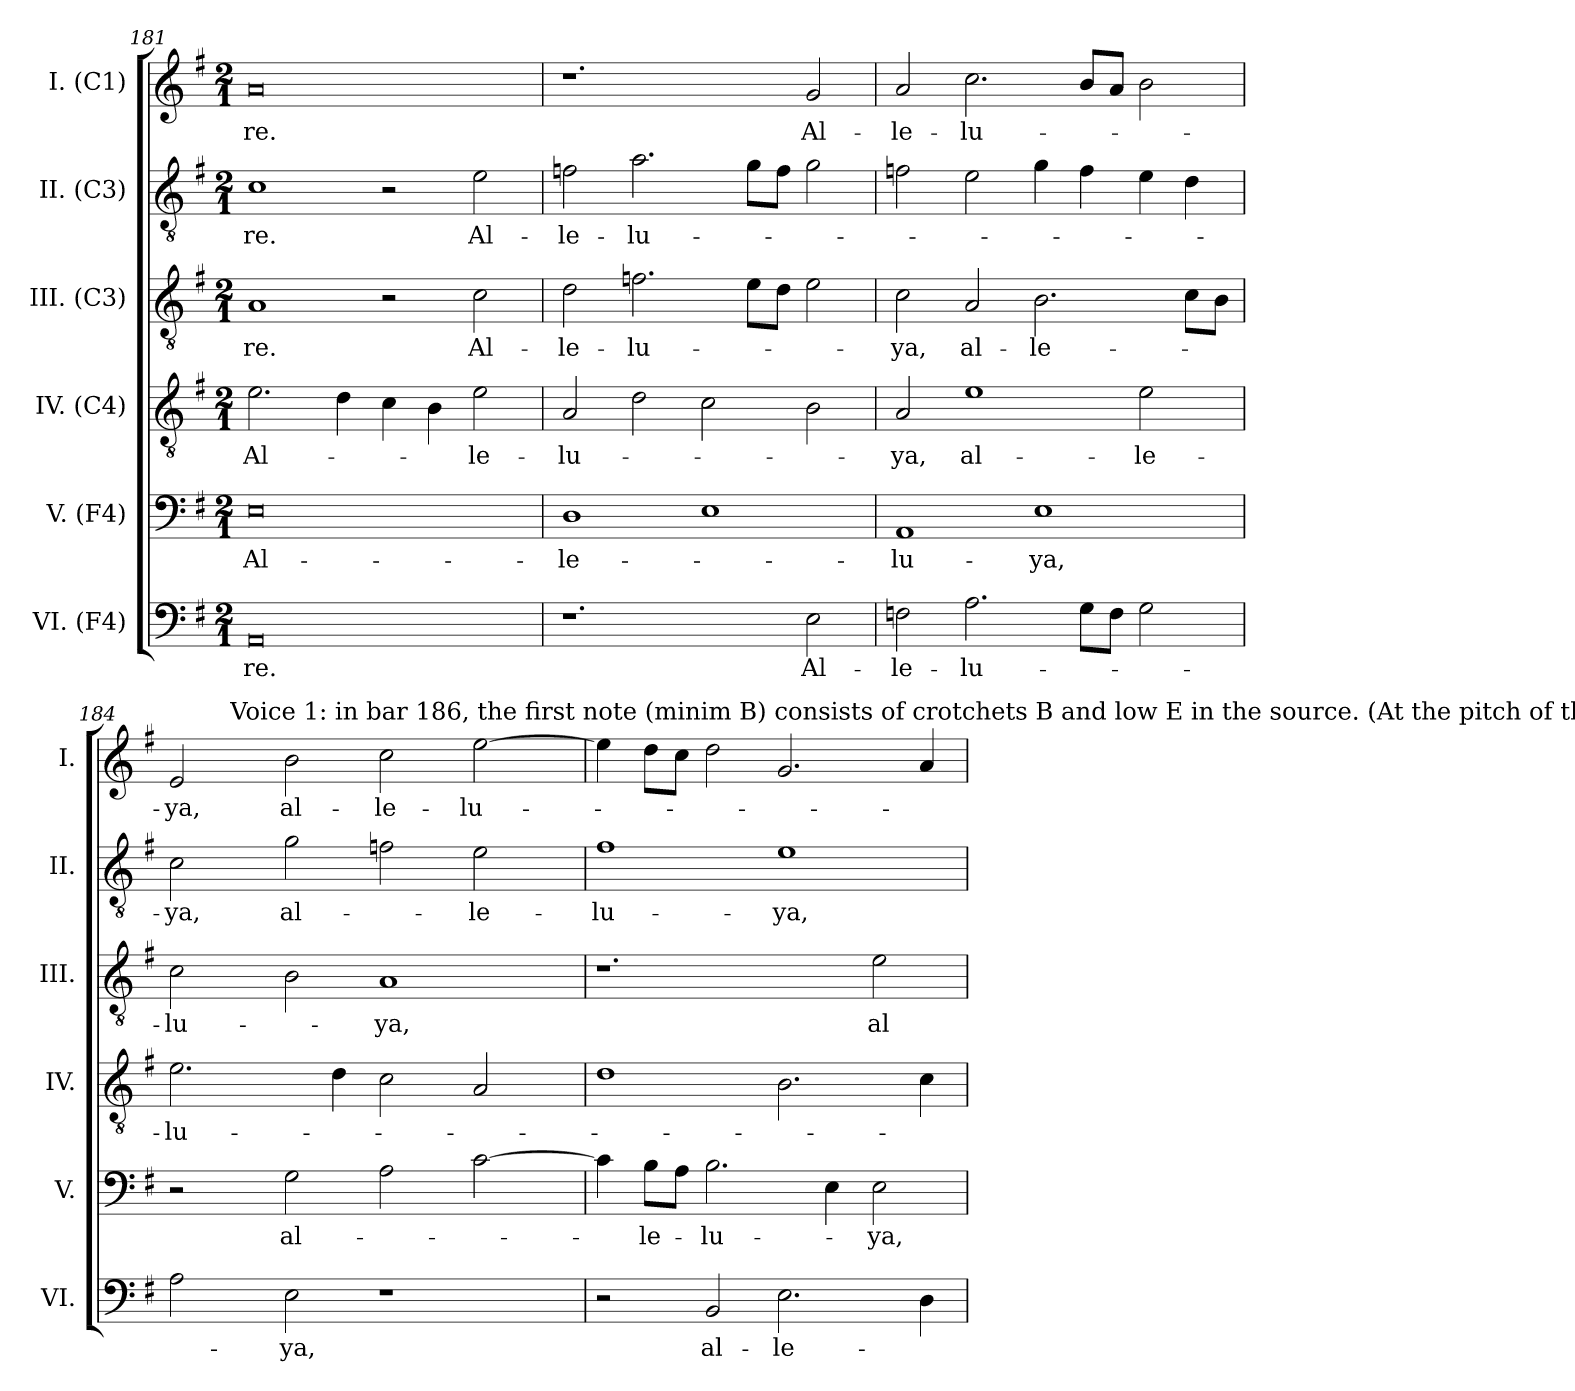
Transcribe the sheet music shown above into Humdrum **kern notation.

**kern	**text	**kern	**text	**kern	**text	**kern	**text	**kern	**text	**kern	**text
*part6	*part6	*part5	*part5	*part4	*part4	*part3	*part3	*part2	*part2	*part1	*part1
*staff6	*staff6	*staff5	*staff5	*staff4	*staff4	*staff3	*staff3	*staff2	*staff2	*staff1	*staff1
*I"VI. (F4)	*	*I"V. (F4)	*	*I"IV. (C4)	*	*I"III. (C3)	*	*I"II. (C3)	*	*I"I. (C1)	*
*I'VI.	*	*I'V.	*	*I'IV.	*	*I'III.	*	*I'II.	*	*I'I.	*
*clefF4	*	*clefF4	*	*clefGv2	*	*clefGv2	*	*clefGv2	*	*clefG2	*
*	*	*	*	*ITrd7c12	*	*ITrd7c12	*	*ITrd7c12	*	*	*
*k[f#]	*	*k[f#]	*	*k[f#]	*	*k[f#]	*	*k[f#]	*	*k[f#]	*
*G:	*	*G:	*	*G:	*	*G:	*	*G:	*	*G:	*
*M2/1	*	*M2/1	*	*M2/1	*	*M2/1	*	*M2/1	*	*M2/1	*
=181	=181	=181	=181	=181	=181	=181	=181	=181	=181	=181	=181
!	!LO:LY:b:color=#000000	!	!	!	!	!	!	!	!	!	!
!	!	!	!LO:LY:b:color=#000000	!	!	!	!	!	!	!	!
!	!	!	!	!	!LO:LY:b:color=#000000	!	!	!	!	!	!
!	!	!	!	!	!	!	!LO:LY:b:color=#000000	!	!	!	!
!	!	!	!	!	!	!	!	!	!LO:LY:b:color=#000000	!	!
!	!	!	!	!	!	!	!	!	!	!	!LO:LY:b:color=#000000
0AAi	-re.	0Ei	Al-	2.Ei\	Al-	1AAi	-re.	1Ci	-re.	0ai	-re.
.	.	.	.	4Di\	.	.	.	.	.	.	.
.	.	.	.	4Ci\	.	2r	.	2r	.	.	.
.	.	.	.	4BBi\	.	.	.	.	.	.	.
!	!	!	!	!	!LO:LY:b:color=#000000	!	!	!	!	!	!
!	!	!	!	!	!	!	!LO:LY:b:color=#000000	!	!	!	!
!	!	!	!	!	!	!	!	!	!LO:LY:b:color=#000000	!	!
.	.	.	.	2Ei\	-le-	2Ci\	Al-	2Ei\	Al-	.	.
=182	=182	=182	=182	=182	=182	=182	=182	=182	=182	=182	=182
!	!	!	!LO:LY:b:color=#000000	!	!	!	!	!	!	!	!
!	!	!	!	!	!LO:LY:b:color=#000000	!	!	!	!	!	!
!	!	!	!	!	!	!	!LO:LY:b:color=#000000	!	!	!	!
!	!	!	!	!	!	!	!	!	!LO:LY:b:color=#000000	!	!
1.r	.	1Di	-le-	2AAi/	-lu-	2Di\	-le-	2Fi\	-le-	1.r	.
!	!	!	!	!	!	!	!LO:LY:b:color=#000000	!	!	!	!
!	!	!	!	!	!	!	!	!	!LO:LY:b:color=#000000	!	!
.	.	.	.	2Di\	.	2.Fi\	-lu-	2.Ai\	-lu-	.	.
.	.	1Ei	.	2Ci\	.	.	.	.	.	.	.
.	.	.	.	.	.	8Ei\L	.	8Gi\L	.	.	.
.	.	.	.	.	.	8Di\J	.	8Fi\J	.	.	.
!	!LO:LY:b:color=#000000	!	!	!	!	!	!	!	!	!	!
!	!	!	!	!	!	!	!	!	!	!	!LO:LY:b:color=#000000
2Ei\	Al-	.	.	2BBi\	.	2Ei\	.	2Gi\	.	2gi/	Al-
=183	=183	=183	=183	=183	=183	=183	=183	=183	=183	=183	=183
!	!LO:LY:b:color=#000000	!	!	!	!	!	!	!	!	!	!
!	!	!	!LO:LY:b:color=#000000	!	!	!	!	!	!	!	!
!	!	!	!	!	!LO:LY:b:color=#000000	!	!	!	!	!	!
!	!	!	!	!	!	!	!LO:LY:b:color=#000000	!	!	!	!
!	!	!	!	!	!	!	!	!	!	!	!LO:LY:b:color=#000000
2Fi\	-le-	1AAi	-lu-	2AAi/	-ya,	2Ci\	-ya,	2Fi\	.	2ai/	-le-
!	!LO:LY:b:color=#000000	!	!	!	!	!	!	!	!	!	!
!	!	!	!	!	!LO:LY:b:color=#000000	!	!	!	!	!	!
!	!	!	!	!	!	!	!LO:LY:b:color=#000000	!	!	!	!
!	!	!	!	!	!	!	!	!	!	!	!LO:LY:b:color=#000000
2.Ai\	-lu-	.	.	1Ei	al-	2AAi/	al-	2Ei\	.	2.cci\	-lu-
!	!	!	!LO:LY:b:color=#000000	!	!	!	!	!	!	!	!
!	!	!	!	!	!	!	!LO:LY:b:color=#000000	!	!	!	!
.	.	1Ei	-ya,	.	.	2.BBi\	-le-	4Gi\	.	.	.
8Gi\L	.	.	.	.	.	.	.	4Fi\	.	8bi/L	.
8Fi\J	.	.	.	.	.	.	.	.	.	8ai/J	.
!	!	!	!	!	!LO:LY:b:color=#000000	!	!	!	!	!	!
2Gi\	.	.	.	2Ei\	-le-	.	.	4Ei\	.	2bi\	.
.	.	.	.	.	.	8Ci\L	.	4Di\	.	.	.
.	.	.	.	.	.	8BBi\J	.	.	.	.	.
!!LO:PB:g=z
=184	=184	=184	=184	=184	=184	=184	=184	=184	=184	=184	=184
!	!	!	!	!	!LO:LY:b:color=#000000	!	!	!	!	!	!
!	!	!	!	!	!	!	!LO:LY:b:color=#000000	!	!	!	!
!	!	!	!	!	!	!	!	!	!LO:LY:b:color=#000000	!	!
!	!	!	!	!	!	!	!	!	!	!	!LO:LY:b:color=#000000
*	*	*	*	*	*	*	*	*	*	*^	*
2Ai\	.	2r	.	2.Ei\	-lu-	2Ci\	-lu-	2Ci\	-ya,	2ei/	8ryy	-ya,
.	.	.	.	.	.	.	.	.	.	.	32ryy	.
.	.	.	.	.	.	.	.	.	.	.	64ryy	.
.	.	.	.	.	.	.	.	.	.	.	128ryy	.
.	.	.	.	.	.	.	.	.	.	.	512ryy	.
!	!	!	!	!	!	!	!	!	!	!	!LO:TX:a:t=Voice 1&colon; in bar 186, the first note (minim B) consists of crotchets B and low E in the source. (At the pitch of this score)	!
.	.	.	.	.	.	.	.	.	.	.	1ryy	.
!	!LO:LY:b:color=#000000	!	!	!	!	!	!	!	!	!	!	!
!	!	!	!LO:LY:b:color=#000000	!	!	!	!	!	!	!	!	!
!	!	!	!	!	!	!	!	!	!LO:LY:b:color=#000000	!	!	!
!	!	!	!	!	!	!	!	!	!	!	!	!LO:LY:b:color=#000000
2Ei\	-ya,	2Gi\	al-	.	.	2BBi\	.	2Gi\	al-	2bi\	.	al-
.	.	.	.	4Di\	.	.	.	.	.	.	.	.
!	!	!	!	!	!	!	!LO:LY:b:color=#000000	!	!	!	!	!
!	!	!	!	!	!	!	!	!	!	!	!	!LO:LY:b:color=#000000
1r	.	2Ai\	.	2Ci\	.	1AAi	-ya,	2Fi\	.	2cci\	.	-le-
.	.	.	.	.	.	.	.	.	.	.	2ryy	.
!	!	!	!	!	!	!	!	!	!LO:LY:b:color=#000000	!	!	!
!	!	!	!	!	!	!	!	!	!	!	!	!LO:LY:b:color=#000000
.	.	[2ci\	.	2AAi/	.	.	.	2Ei\	-le-	[2eei\	.	-lu-
.	.	.	.	.	.	.	.	.	.	.	4ryy	.
.	.	.	.	.	.	.	.	.	.	.	16ryy	.
.	.	.	.	.	.	.	.	.	.	.	256.ryy	.
*	*	*	*	*	*	*	*	*	*	*v	*v	*
=185	=185	=185	=185	=185	=185	=185	=185	=185	=185	=185	=185
*	*	*	*	*	*	*	*	*	*	*^	*
!	!	!	!	!	!	!	!	!	!LO:LY:b:color=#000000	!	!	!
*	*	*	*	*	*	*	*	*	*	*v	*v	*
2r	.	4ci\]	.	1Di	.	1.r	.	1F#i	-lu-	4eei\]	.
!	!	!	!LO:LY:b:color=#000000	!	!	!	!	!	!	!	!
.	.	8Bi\L	-le-	.	.	.	.	.	.	8ddi\L	.
.	.	8Ai\J	.	.	.	.	.	.	.	8cci\J	.
!	!LO:LY:b:color=#000000	!	!	!	!	!	!	!	!	!	!
!	!	!	!LO:LY:b:color=#000000	!	!	!	!	!	!	!	!
2BBi/	al-	2.Bi\	-lu-	.	.	.	.	.	.	2ddi\	.
!	!LO:LY:b:color=#000000	!	!	!	!	!	!	!	!	!	!
!	!	!	!	!	!	!	!	!	!LO:LY:b:color=#000000	!	!
2.Ei\	-le-	.	.	2.BBi\	.	.	.	1Ei	-ya,	2.gi/	.
.	.	4Ei\	.	.	.	.	.	.	.	.	.
!	!	!	!LO:LY:b:color=#000000	!	!	!	!	!	!	!	!
!	!	!	!	!	!	!	!LO:LY:b:color=#000000	!	!	!	!
.	.	2Ei\	-ya,	.	.	2Ei\	al-	.	.	.	.
4Di\	.	.	.	4Ci\	.	.	.	.	.	4ai/	.
=	=	=	=	=	=	=	=	=	=	=	=
*-	*-	*-	*-	*-	*-	*-	*-	*-	*-	*-	*-
